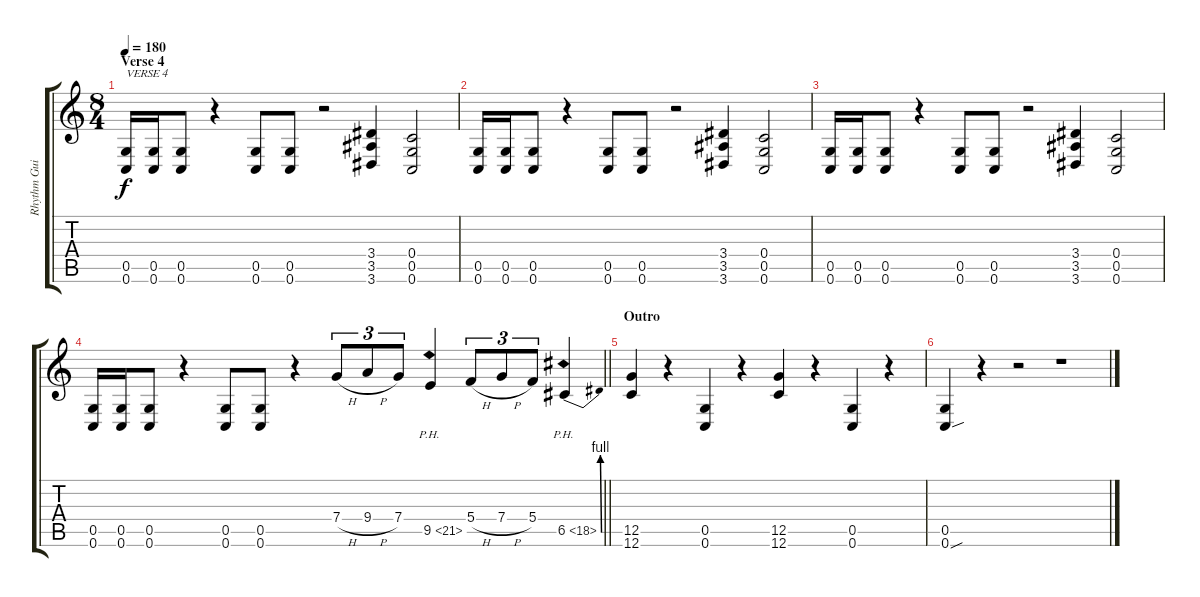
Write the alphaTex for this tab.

\track ("Rhythm Guitar" "Rhythm Gui") {instrument distortionguitar}
\staff {score tabs}
\tuning (D4 A3 F3 C3 G2 C2) {hide}
\ts (8 4)
\section ("" "Verse 4")
\tempo 180
\clef g2
\ks c
(0.5 0.6).16{txt "VERSE 4" dy f} (0.5 0.6).16 (0.5 0.6).8 r.4 (0.5 0.6).8 (0.5 0.6).8 r.2 (3.4 3.5 3.6).4 (0.4 0.5 0.6).2 |
(0.5 0.6).16 (0.5 0.6).16 (0.5 0.6).8 r.4 (0.5 0.6).8 (0.5 0.6).8 r.2 (3.4 3.5 3.6).4 (0.4 0.5 0.6).2 |
(0.5 0.6).16 (0.5 0.6).16 (0.5 0.6).8 r.4 (0.5 0.6).8 (0.5 0.6).8 r.2 (3.4 3.5 3.6).4 (0.4 0.5 0.6).2 |
\barLineRight lightlight
(0.5 0.6).16 (0.5 0.6).16 (0.5 0.6).8 r.4 (0.5 0.6).8 (0.5 0.6).8 r.4 7.4{h}.8{tu (3 2)} 9.4{h}.8{tu (3 2)} 7.4.8{tu (3 2)} 9.5{ph 12}.4 5.4{h}.8{tu (3 2)} 7.4{h}.8{tu (3 2)} 5.4.8{tu (3 2)} 6.5{be (bend 0 0 60 4) ph 12}.4 |
\section ("" "Outro")
(12.5 12.6).4 r.4 (0.5 0.6).4 r.4 (12.5 12.6).4 r.4 (0.5 0.6).4 r.4 |
(0.5 0.6{sou}).4 r.4 r.2 r.1
